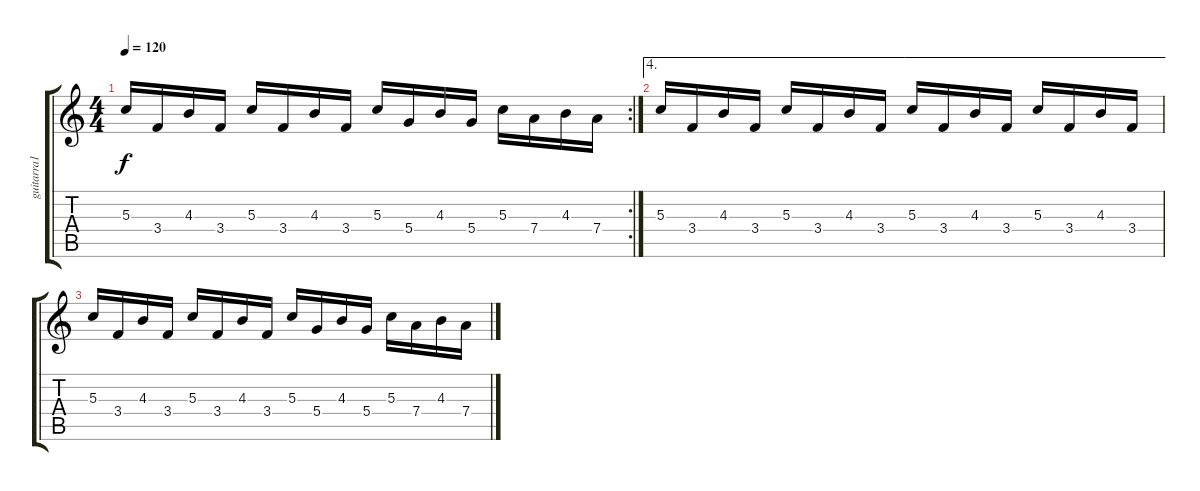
\track ("guitarra1" "guitarra1") {instrument overdrivenguitar}
\staff {score tabs}
\tuning (E4 B3 G3 D3 A2 E2) {hide}
\rc 2
\ts (4 4)
\tempo 120
\clef g2
\ks c
5.3.16{dy f} 3.4.16 4.3.16 3.4.16 5.3.16 3.4.16 4.3.16 3.4.16 5.3.16 5.4.16 4.3.16 5.4.16 5.3.16 7.4.16 4.3.16 7.4.16 |
\ae 4
5.3.16 3.4.16 4.3.16 3.4.16 5.3.16 3.4.16 4.3.16 3.4.16 5.3.16 3.4.16 4.3.16 3.4.16 5.3.16 3.4.16 4.3.16 3.4.16 |
5.3.16 3.4.16 4.3.16 3.4.16 5.3.16 3.4.16 4.3.16 3.4.16 5.3.16 5.4.16 4.3.16 5.4.16 5.3.16 7.4.16 4.3.16 7.4.16
